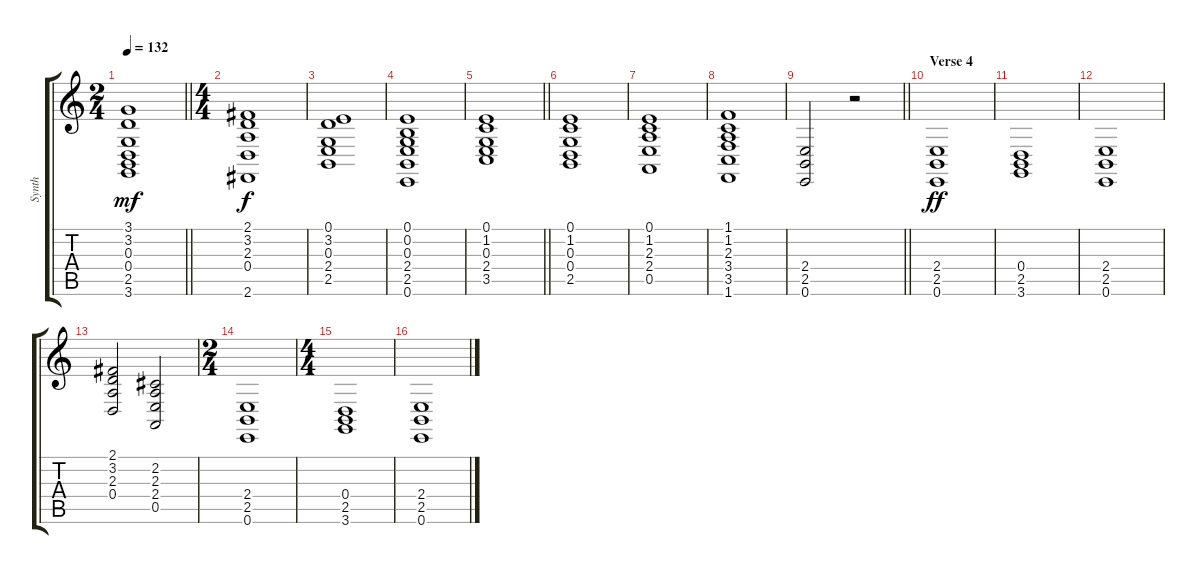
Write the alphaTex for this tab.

\track ("Synth" "Synth") {instrument pad2warm}
\staff {score tabs}
\tuning (E4 B3 G3 D3 A2 E2) {hide}
\ts (2 4)
\tempo 132
\clef g2
\barLineRight lightlight
\ks c
(3.1 3.2 0.3 0.4 2.5 3.6).1{dy mf} |
\ts (4 4)
(2.1 3.2 2.3 0.4 2.6).1{dy f} |
(0.1 3.2 0.3 2.4 2.5).1 |
(0.1 0.2 0.3 2.4 2.5 0.6).1 |
\barLineRight lightlight
(0.1 1.2 0.3 2.4 3.5).1 |
(0.1 1.2 0.3 0.4 2.5).1 |
(0.1 1.2 2.3 2.4 0.5).1 |
(1.1 1.2 2.3 3.4 3.5 1.6).1 |
\barLineRight lightlight
(2.4 2.5 0.6).2 r.2 |
\section ("" "Verse 4")
(2.4 2.5 0.6).1{dy ff} |
(0.4 2.5 3.6).1 |
(2.4 2.5 0.6).1 |
(2.1 3.2 2.3 0.4).2 (2.2 2.3 2.4 0.5).2 |
\ts (2 4)
(2.4 2.5 0.6).1 |
\ts (4 4)
(0.4 2.5 3.6).1 |
(2.4 2.5 0.6).1
